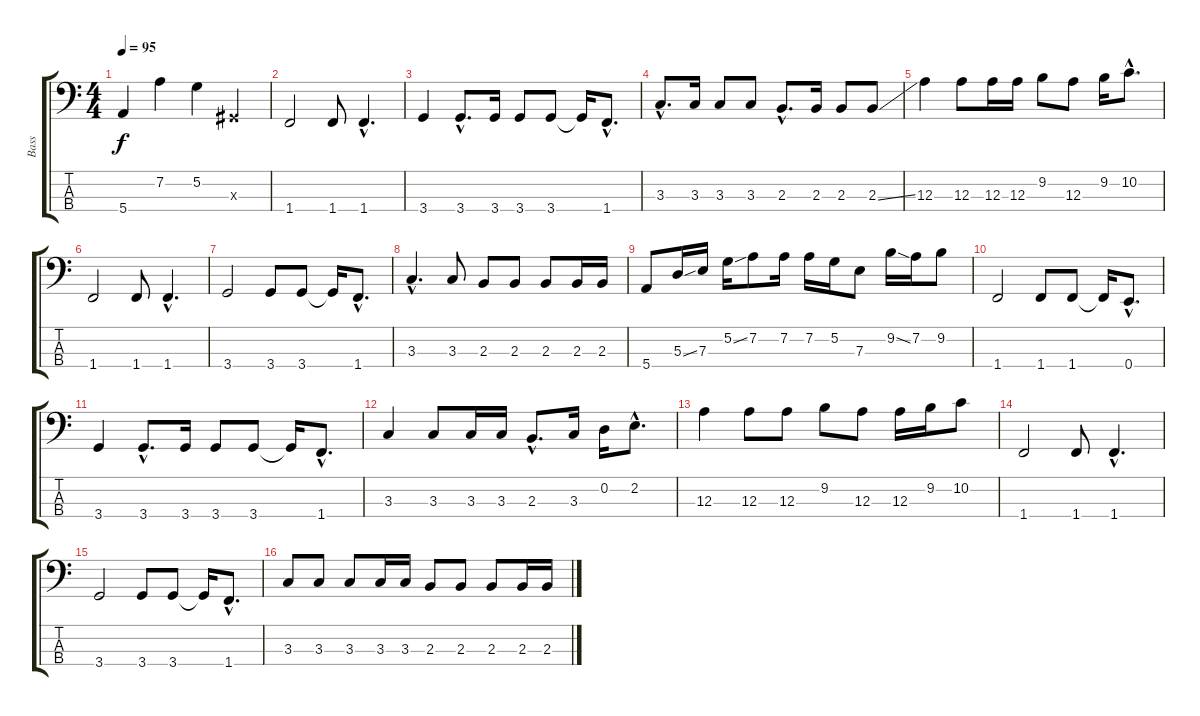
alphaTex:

\track ("Bass" "Bass") {instrument electricbassfinger}
\staff {score tabs}
\tuning (G2 D2 A1 E1) {hide}
\ts (4 4)
\tempo 95
\clef f4
\ks c
5.4.4{dy f} 7.2.4 5.2.4 -1.3{x}.4 |
1.4.2 1.4.8 1.4{hac}.4{d} |
3.4.4 3.4{hac}.8{d} 3.4.16 3.4.8 3.4.8 3.4{t}.16 1.4{hac}.8{d} |
3.3{hac}.8{d} 3.3.16 3.3.8 3.3.8 2.3{hac}.8{d} 2.3.16 2.3.8 2.3{ss}.8 |
12.3.4 12.3.8 12.3.16 12.3.16 9.2.8 12.3.8 9.2.16 10.2{hac}.8{d} |
1.4.2 1.4.8 1.4{hac}.4{d} |
3.4.2 3.4.8 3.4.8 3.4{t}.16 1.4{hac}.8{d} |
3.3{hac}.4{d} 3.3.8 2.3.8 2.3.8 2.3.8 2.3.16 2.3.16 |
5.4.8 5.3{ss}.16 7.3.16 5.2{ss}.16 7.2.8 7.2.16 7.2.16 5.2.16 7.3.8 9.2{ss}.16 7.2.16 9.2.8 |
1.4.2 1.4.8 1.4.8 1.4{t}.16 0.4{hac}.8{d} |
3.4.4 3.4{hac}.8{d} 3.4.16 3.4.8 3.4.8 3.4{t}.16 1.4{hac}.8{d} |
3.3.4 3.3.8 3.3.16 3.3.16 2.3{hac}.8{d} 3.3.16 0.2.16 2.2{hac}.8{d} |
12.3.4 12.3.8 12.3.8 9.2.8 12.3.8 12.3.16 9.2.16 10.2.8 |
1.4.2 1.4.8 1.4{hac}.4{d} |
3.4.2 3.4.8 3.4.8 3.4{t}.16 1.4{hac}.8{d} |
3.3.8 3.3.8 3.3.8 3.3.16 3.3.16 2.3.8 2.3.8 2.3.8 2.3.16 2.3.16
